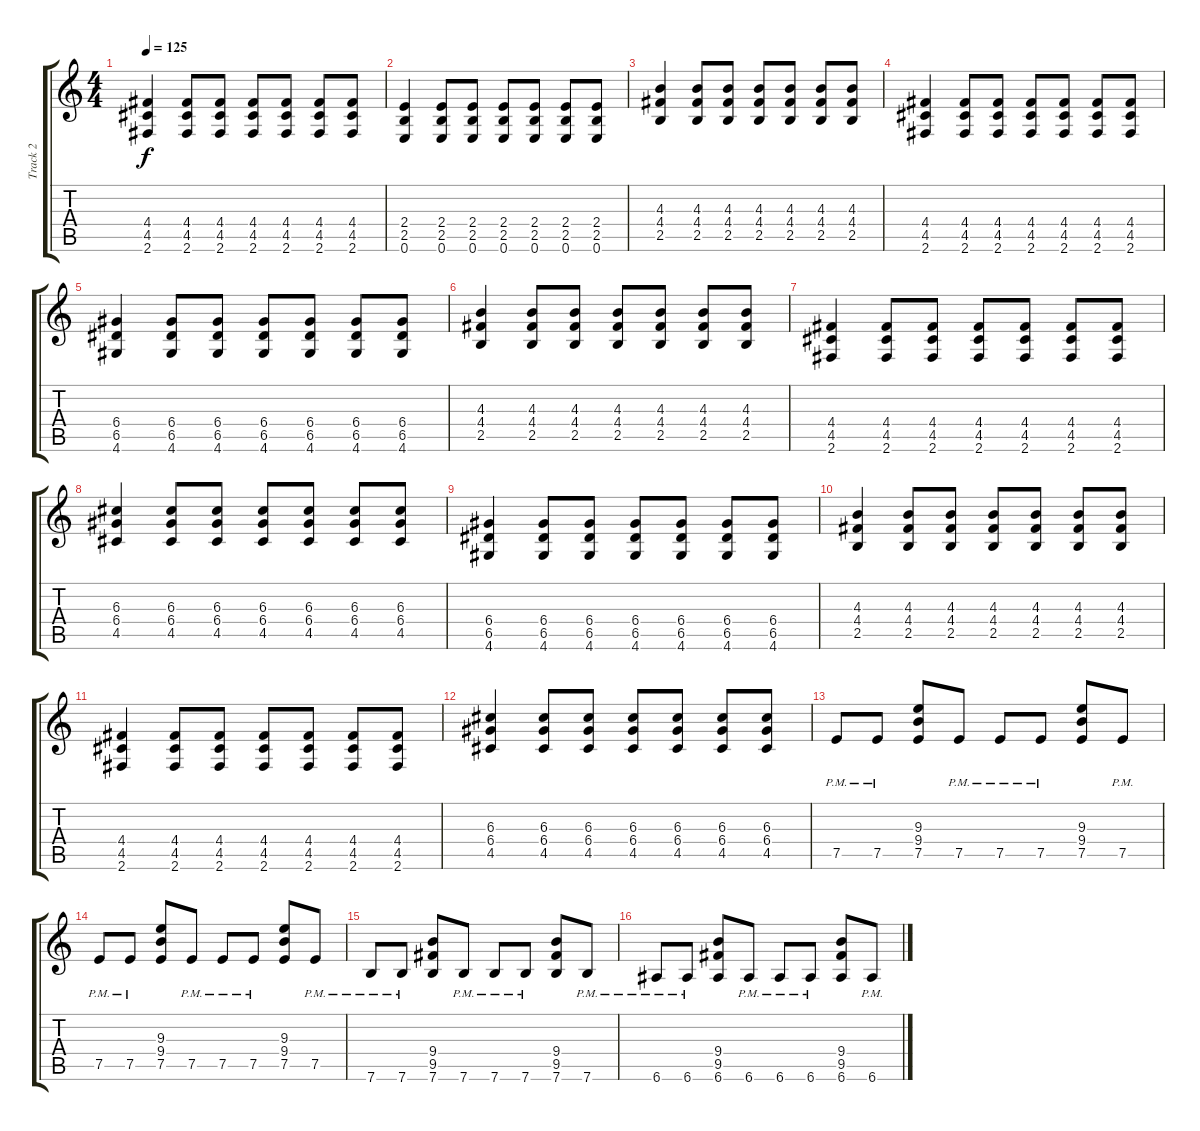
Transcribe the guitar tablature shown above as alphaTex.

\track ("Track 2" "Track 2") {instrument overdrivenguitar}
\staff {score tabs}
\tuning (E4 B3 G3 D3 A2 E2) {hide}
\ts (4 4)
\tempo 125
\clef g2
\ks c
(4.4 4.5 2.6).4{dy f} (4.4 4.5 2.6).8 (4.4 4.5 2.6).8 (4.4 4.5 2.6).8 (4.4 4.5 2.6).8 (4.4 4.5 2.6).8 (4.4 4.5 2.6).8 |
(2.4 2.5 0.6).4 (2.4 2.5 0.6).8 (2.4 2.5 0.6).8 (2.4 2.5 0.6).8 (2.4 2.5 0.6).8 (2.4 2.5 0.6).8 (2.4 2.5 0.6).8 |
(4.3 4.4 2.5).4 (4.3 4.4 2.5).8 (4.3 4.4 2.5).8 (4.3 4.4 2.5).8 (4.3 4.4 2.5).8 (4.3 4.4 2.5).8 (4.3 4.4 2.5).8 |
(4.4 4.5 2.6).4 (4.4 4.5 2.6).8 (4.4 4.5 2.6).8 (4.4 4.5 2.6).8 (4.4 4.5 2.6).8 (4.4 4.5 2.6).8 (4.4 4.5 2.6).8 |
(6.4 6.5 4.6).4 (6.4 6.5 4.6).8 (6.4 6.5 4.6).8 (6.4 6.5 4.6).8 (6.4 6.5 4.6).8 (6.4 6.5 4.6).8 (6.4 6.5 4.6).8 |
(4.3 4.4 2.5).4 (4.3 4.4 2.5).8 (4.3 4.4 2.5).8 (4.3 4.4 2.5).8 (4.3 4.4 2.5).8 (4.3 4.4 2.5).8 (4.3 4.4 2.5).8 |
(4.4 4.5 2.6).4 (4.4 4.5 2.6).8 (4.4 4.5 2.6).8 (4.4 4.5 2.6).8 (4.4 4.5 2.6).8 (4.4 4.5 2.6).8 (4.4 4.5 2.6).8 |
(6.3 6.4 4.5).4 (6.3 6.4 4.5).8 (6.3 6.4 4.5).8 (6.3 6.4 4.5).8 (6.3 6.4 4.5).8 (6.3 6.4 4.5).8 (6.3 6.4 4.5).8 |
(6.4 6.5 4.6).4 (6.4 6.5 4.6).8 (6.4 6.5 4.6).8 (6.4 6.5 4.6).8 (6.4 6.5 4.6).8 (6.4 6.5 4.6).8 (6.4 6.5 4.6).8 |
(4.3 4.4 2.5).4 (4.3 4.4 2.5).8 (4.3 4.4 2.5).8 (4.3 4.4 2.5).8 (4.3 4.4 2.5).8 (4.3 4.4 2.5).8 (4.3 4.4 2.5).8 |
(4.4 4.5 2.6).4 (4.4 4.5 2.6).8 (4.4 4.5 2.6).8 (4.4 4.5 2.6).8 (4.4 4.5 2.6).8 (4.4 4.5 2.6).8 (4.4 4.5 2.6).8 |
(6.3 6.4 4.5).4 (6.3 6.4 4.5).8 (6.3 6.4 4.5).8 (6.3 6.4 4.5).8 (6.3 6.4 4.5).8 (6.3 6.4 4.5).8 (6.3 6.4 4.5).8 |
7.5{pm}.8 7.5{pm}.8 (9.3 9.4 7.5).8 7.5{pm}.8 7.5{pm}.8 7.5{pm}.8 (9.3 9.4 7.5).8 7.5{pm}.8 |
7.5{pm}.8 7.5{pm}.8 (9.3 9.4 7.5).8 7.5{pm}.8 7.5{pm}.8 7.5{pm}.8 (9.3 9.4 7.5).8 7.5{pm}.8 |
7.6{pm}.8 7.6{pm}.8 (9.4 9.5 7.6).8 7.6{pm}.8 7.6{pm}.8 7.6{pm}.8 (9.4 9.5 7.6).8 7.6{pm}.8 |
6.6{pm}.8 6.6{pm}.8 (9.4 9.5 6.6).8 6.6{pm}.8 6.6{pm}.8 6.6{pm}.8 (9.4 9.5 6.6).8 6.6{pm}.8
